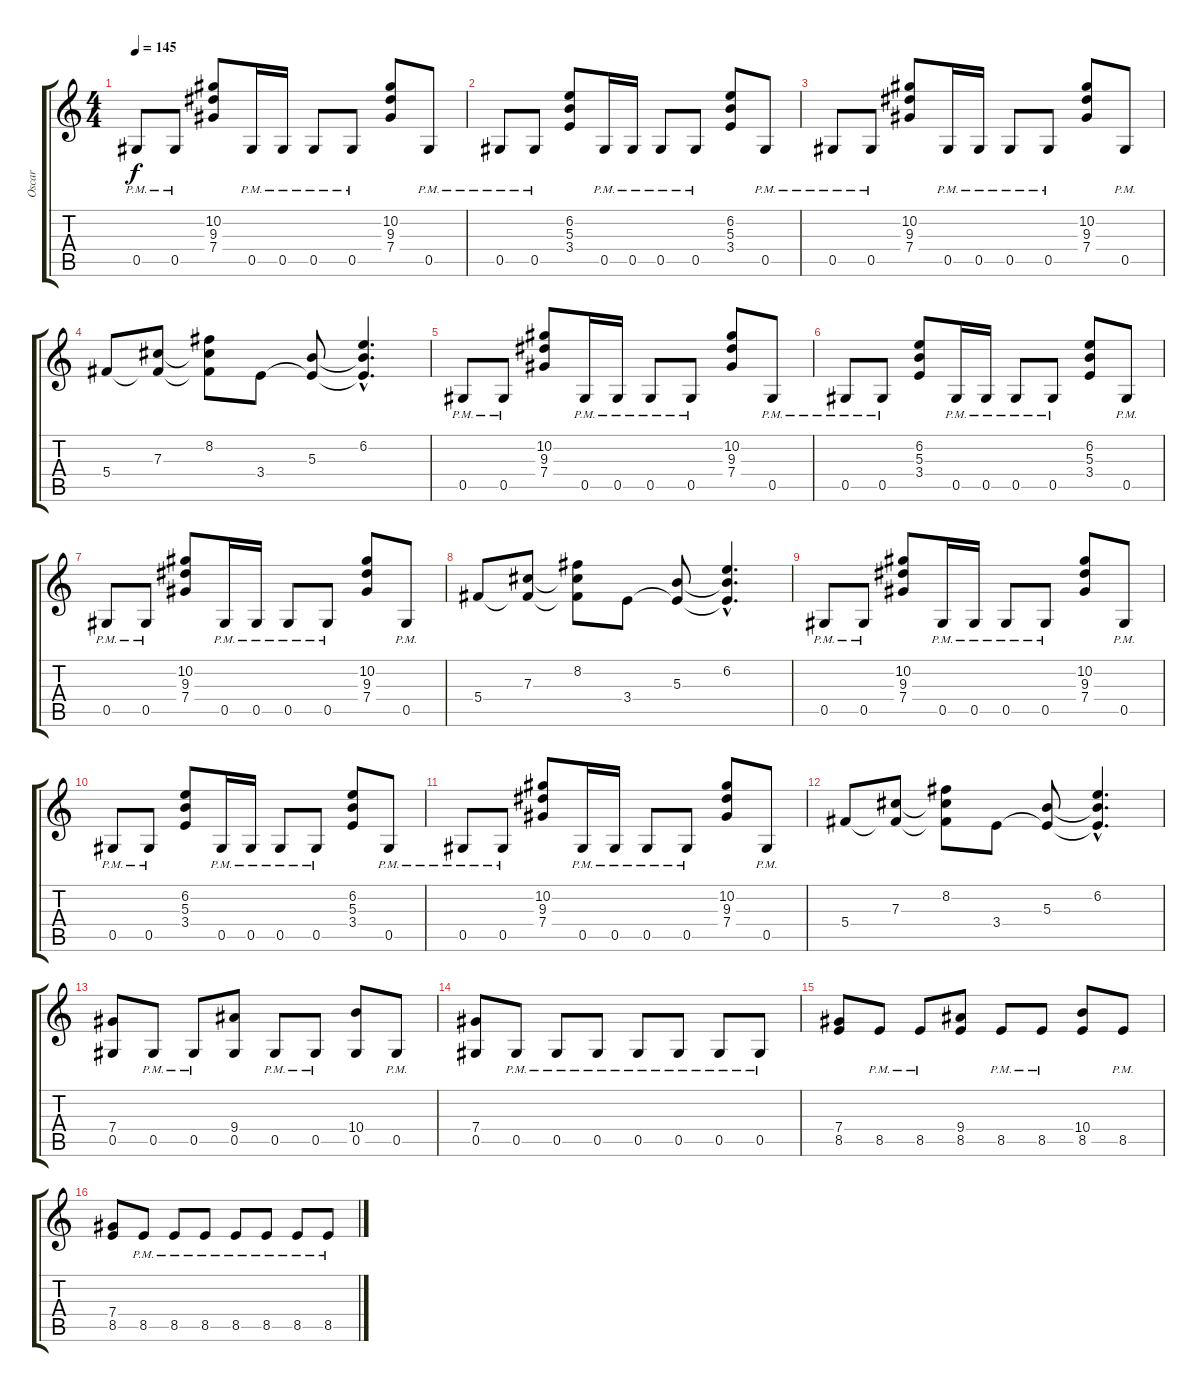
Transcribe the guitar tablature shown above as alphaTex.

\track ("Oscar" "Oscar") {instrument distortionguitar}
\staff {score tabs}
\tuning (Eb4 Bb3 Gb3 Db3 Ab2 Eb2) {hide}
\ts (4 4)
\tempo 145
\clef g2
\ks c
0.5{pm}.8{dy f} 0.5{pm}.8 (10.2 9.3 7.4).8 0.5{pm}.16 0.5{pm}.16 0.5{pm}.8 0.5{pm}.8 (10.2 9.3 7.4).8 0.5{pm}.8 |
0.5{pm}.8 0.5{pm}.8 (6.2 5.3 3.4).8 0.5{pm}.16 0.5{pm}.16 0.5{pm}.8 0.5{pm}.8 (6.2 5.3 3.4).8 0.5{pm}.8 |
0.5{pm}.8 0.5{pm}.8 (10.2 9.3 7.4).8 0.5{pm}.16 0.5{pm}.16 0.5{pm}.8 0.5{pm}.8 (10.2 9.3 7.4).8 0.5{pm}.8 |
5.4.8 (7.3 5.4{t}).8 (8.2 7.3{t} 5.4{t}).8 3.4.8 (5.3 3.4{t}).8 (6.2{hac} 5.3{hac t} 3.4{hac t}).4{d} |
0.5{pm}.8 0.5{pm}.8 (10.2 9.3 7.4).8 0.5{pm}.16 0.5{pm}.16 0.5{pm}.8 0.5{pm}.8 (10.2 9.3 7.4).8 0.5{pm}.8 |
0.5{pm}.8 0.5{pm}.8 (6.2 5.3 3.4).8 0.5{pm}.16 0.5{pm}.16 0.5{pm}.8 0.5{pm}.8 (6.2 5.3 3.4).8 0.5{pm}.8 |
0.5{pm}.8 0.5{pm}.8 (10.2 9.3 7.4).8 0.5{pm}.16 0.5{pm}.16 0.5{pm}.8 0.5{pm}.8 (10.2 9.3 7.4).8 0.5{pm}.8 |
5.4.8 (7.3 5.4{t}).8 (8.2 7.3{t} 5.4{t}).8 3.4.8 (5.3 3.4{t}).8 (6.2{hac} 5.3{hac t} 3.4{hac t}).4{d} |
0.5{pm}.8 0.5{pm}.8 (10.2 9.3 7.4).8 0.5{pm}.16 0.5{pm}.16 0.5{pm}.8 0.5{pm}.8 (10.2 9.3 7.4).8 0.5{pm}.8 |
0.5{pm}.8 0.5{pm}.8 (6.2 5.3 3.4).8 0.5{pm}.16 0.5{pm}.16 0.5{pm}.8 0.5{pm}.8 (6.2 5.3 3.4).8 0.5{pm}.8 |
0.5{pm}.8 0.5{pm}.8 (10.2 9.3 7.4).8 0.5{pm}.16 0.5{pm}.16 0.5{pm}.8 0.5{pm}.8 (10.2 9.3 7.4).8 0.5{pm}.8 |
5.4.8 (7.3 5.4{t}).8 (8.2 7.3{t} 5.4{t}).8 3.4.8 (5.3 3.4{t}).8 (6.2{hac} 5.3{hac t} 3.4{hac t}).4{d} |
(7.4 0.5).8 0.5{pm}.8 0.5{pm}.8 (9.4 0.5).8 0.5{pm}.8 0.5{pm}.8 (10.4 0.5).8 0.5{pm}.8 |
(7.4 0.5).8 0.5{pm}.8 0.5{pm}.8 0.5{pm}.8 0.5{pm}.8 0.5{pm}.8 0.5{pm}.8 0.5{pm}.8 |
(7.4 8.5).8 8.5{pm}.8 8.5{pm}.8 (9.4 8.5).8 8.5{pm}.8 8.5{pm}.8 (10.4 8.5).8 8.5{pm}.8 |
(7.4 8.5).8 8.5{pm}.8 8.5{pm}.8 8.5{pm}.8 8.5{pm}.8 8.5{pm}.8 8.5{pm}.8 8.5{pm}.8
